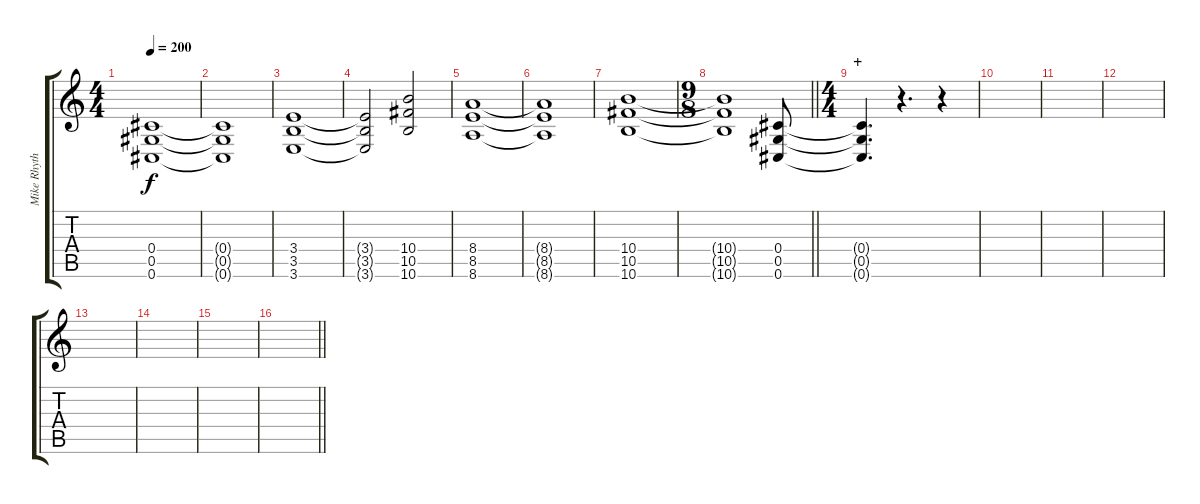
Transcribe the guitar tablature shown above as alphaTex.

\track ("Mike Rhythm" "Mike Rhyth") {instrument distortionguitar}
\staff {score tabs}
\tuning (Eb4 Bb3 Gb3 Db3 Ab2 Db2) {hide}
\ts (4 4)
\tempo 200
\clef g2
\ks c
(0.4 0.5 0.6).1{dy f} |
(0.4{t} 0.5{t} 0.6{t}).1 |
(3.4 3.5 3.6).1 |
(3.4{t} 3.5{t} 3.6{t}).2 (10.4 10.5 10.6).2 |
(8.4 8.5 8.6).1 |
(8.4{t} 8.5{t} 8.6{t}).1 |
(10.4 10.5 10.6).1 |
\ts (9 8)
\barLineRight lightlight
(10.4{t} 10.5{t} 10.6{t}).1 (0.4 0.5 0.6).8 |
\ts (4 4)
\section ("" "+")
(0.4{t} 0.5{t} 0.6{t}).4{d} r.4{d} r.4 |
|
|
|
|
|
|
\barLineRight lightlight
